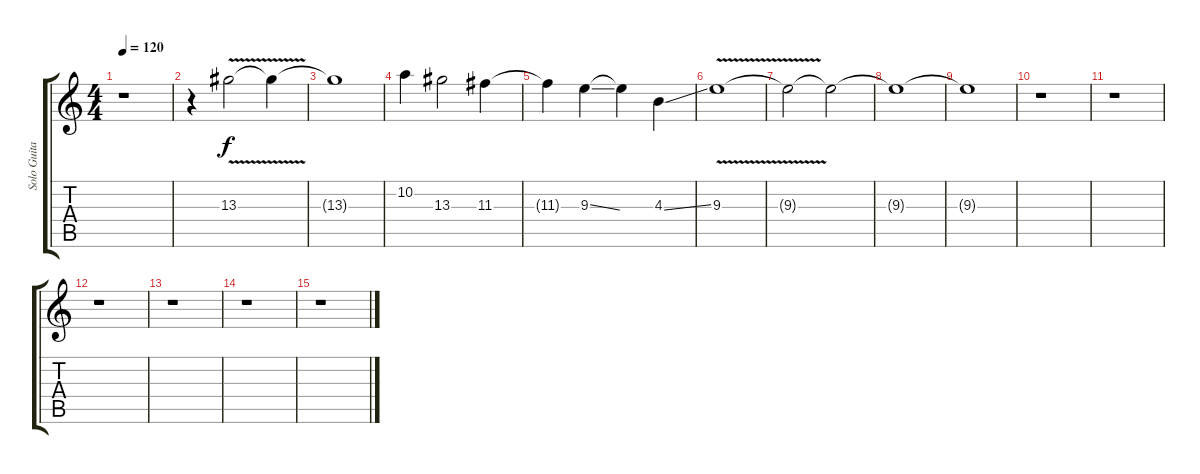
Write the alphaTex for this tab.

\track ("Solo Guitar" "Solo Guita") {instrument overdrivenguitar}
\staff {score tabs}
\tuning (E4 B3 G3 D3 A2 E2) {hide}
\ts (4 4)
\tempo 120
\clef g2
\ks c
r.1{dy f} |
r.4 13.3{v}.2 13.3{t}.4{volume 6} |
13.3{t}.1 |
10.2.4{volume 13} 13.3.2 11.3.4 |
11.3{t}.4 9.3{ss}.4 9.3{t}.4 4.3{ss}.4 |
9.3{v}.1 |
9.3{t}.2 9.3{t}.2{volume 2} |
9.3{t}.1 |
9.3{t}.1 |
r.1 |
r.1 |
r.1 |
r.1 |
r.1 |
r.1
